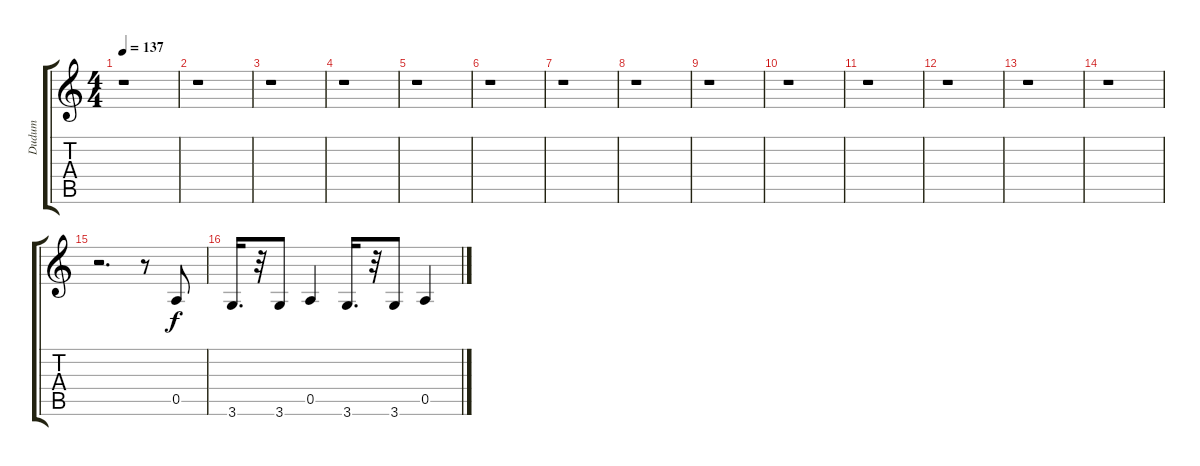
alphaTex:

\track ("Dudum" "Dudum") {instrument acousticguitarsteel}
\staff {score tabs}
\tuning (E4 B3 G3 D3 A2 E2) {hide}
\ts (4 4)
\tempo 137
\clef g2
\ks c
r.1{dy f} |
r.1 |
r.1 |
r.1 |
r.1 |
r.1 |
r.1 |
r.1 |
r.1 |
r.1 |
r.1 |
r.1 |
r.1 |
r.1 |
r.2{d} r.8 0.5.8 |
3.6.16{d} r.32 3.6.8 0.5.4 3.6.16{d} r.32 3.6.8 0.5.4
